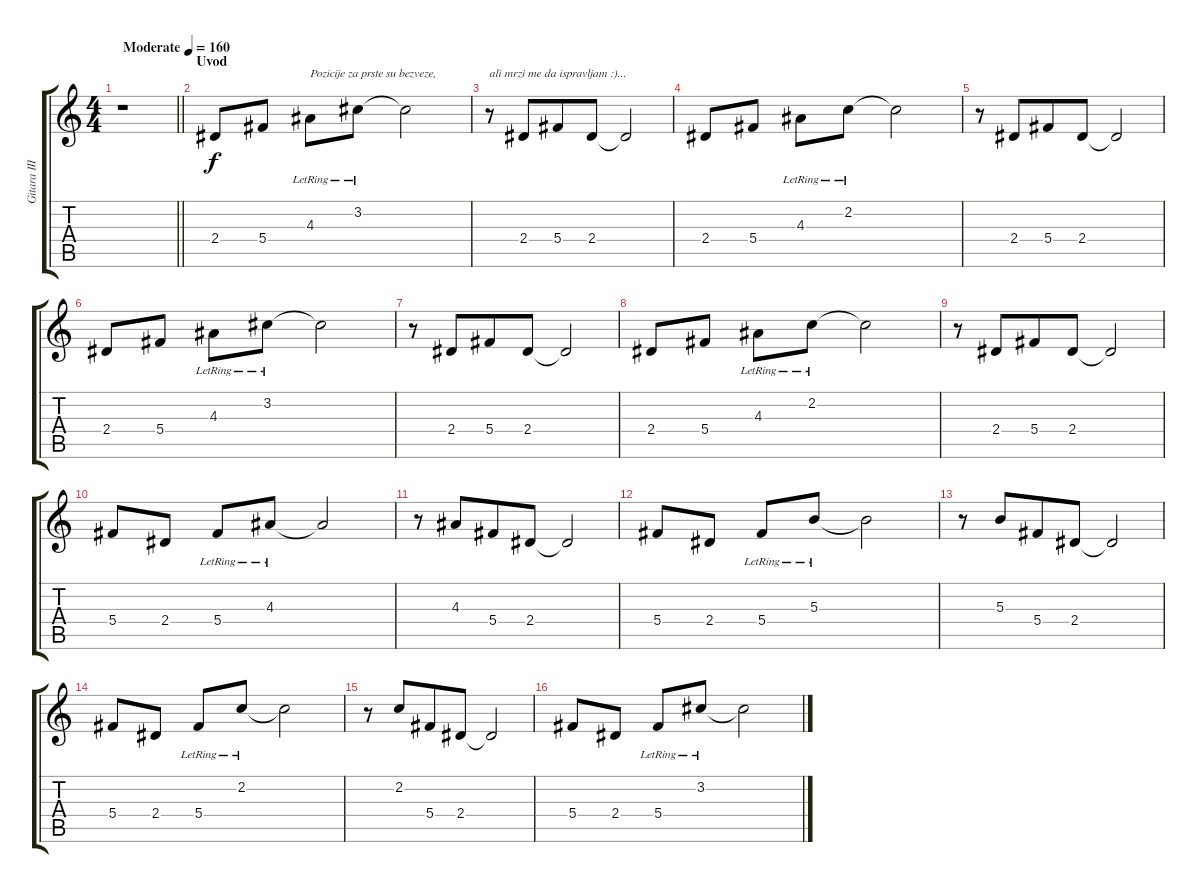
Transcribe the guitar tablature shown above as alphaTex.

\track ("Gitara III" "Gitara III") {instrument electricguitarclean}
\staff {score tabs}
\tuning (Eb4 Bb3 Gb3 Db3 Ab2 Eb2) {hide}
\ts (4 4)
\tempo (160 "Moderate")
\clef g2
\barLineRight lightlight
\ks c
r.1{dy f instrument electricguitarclean} |
\section ("" "Uvod")
2.4.8 5.4.8 4.3{lr}.8{txt "Pozicije za prste su bezveze,"} 3.2{lr}.8 3.2{t}.2 |
r.8{txt "ali mrzi me da ispravljam :)..."} 2.4.8{beam merge} 5.4.8 2.4.8 2.4{t}.2 |
2.4.8 5.4.8 4.3{lr}.8 2.2{lr}.8 2.2{t}.2 |
r.8 2.4.8{beam merge} 5.4.8 2.4.8 2.4{t}.2 |
2.4.8 5.4.8 4.3{lr}.8 3.2{lr}.8 3.2{t}.2 |
r.8 2.4.8{beam merge} 5.4.8 2.4.8 2.4{t}.2 |
2.4.8 5.4.8 4.3{lr}.8 2.2{lr}.8 2.2{t}.2 |
r.8 2.4.8{beam merge} 5.4.8 2.4.8 2.4{t}.2 |
5.4.8 2.4.8 5.4{lr}.8 4.3{lr}.8 4.3{t}.2 |
r.8 4.3.8{beam merge} 5.4.8 2.4.8 2.4{t}.2 |
5.4.8 2.4.8 5.4{lr}.8 5.3{lr}.8 5.3{t}.2 |
r.8 5.3.8{beam merge} 5.4.8 2.4.8 2.4{t}.2 |
5.4.8 2.4.8 5.4{lr}.8 2.2{lr}.8 2.2{t}.2 |
r.8 2.2.8{beam merge} 5.4.8 2.4.8 2.4{t}.2 |
5.4.8 2.4.8 5.4{lr}.8 3.2{lr}.8 3.2{t}.2
